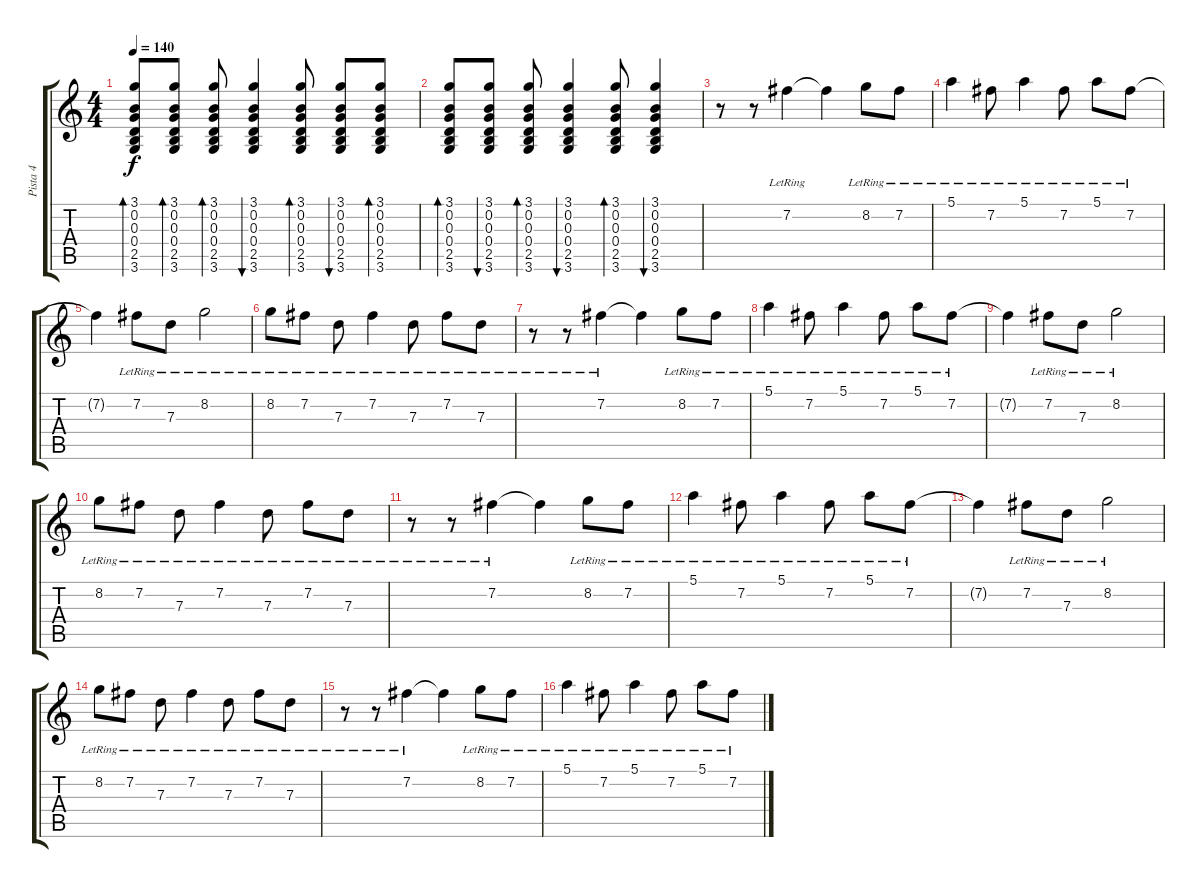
\track ("Pista 4" "Pista 4") {instrument acousticguitarsteel}
\staff {score tabs}
\tuning (E4 B3 G3 D3 A2 E2) {hide}
\ts (4 4)
\tempo 140
\clef g2
\ks c
(3.1{t} 0.2{t} 0.3{t} 0.4{t} 2.5{t} 3.6{t}).8{bd 60 dy f} (3.1 0.2 0.3 0.4 2.5 3.6).8{bd 60} (3.1 0.2 0.3 0.4 2.5 3.6).8{bd 60} (3.1 0.2 0.3 0.4 2.5 3.6).4{bu 60} (3.1 0.2 0.3 0.4 2.5 3.6).8{bd 60} (3.1 0.2 0.3 0.4 2.5 3.6).8{bu 60} (3.1 0.2 0.3 0.4 2.5 3.6).8{bd 60} |
(3.1 0.2 0.3 0.4 2.5 3.6).8{bd 60} (3.1 0.2 0.3 0.4 2.5 3.6).8{bu 60} (3.1 0.2 0.3 0.4 2.5 3.6).8{bd 60} (3.1 0.2 0.3 0.4 2.5 3.6).4{bu 60} (3.1 0.2 0.3 0.4 2.5 3.6).8{bd 60} (3.1 0.2 0.3 0.4 2.5 3.6).4{bu 60} |
r.8{volume 5 instrument acousticguitarsteel} r.8 7.2{lr}.4 7.2{t}.4 8.2{lr}.8 7.2{lr}.8 |
5.1{lr}.4 7.2{lr}.8 5.1{lr}.4 7.2{lr}.8 5.1{lr}.8 7.2{lr}.8 |
7.2{t}.4 7.2{lr}.8 7.3{lr}.8 8.2{lr}.2 |
8.2{lr}.8 7.2{lr}.8 7.3{lr}.8 7.2{lr}.4 7.3{lr}.8 7.2{lr}.8 7.3{lr}.8 |
r.8 r.8 7.2{lr}.4 7.2{t}.4 8.2{lr}.8 7.2{lr}.8 |
5.1{lr}.4 7.2{lr}.8 5.1{lr}.4 7.2{lr}.8 5.1{lr}.8 7.2{lr}.8 |
7.2{t}.4 7.2{lr}.8 7.3{lr}.8 8.2{lr}.2 |
8.2{lr}.8 7.2{lr}.8 7.3{lr}.8 7.2{lr}.4 7.3{lr}.8 7.2{lr}.8 7.3{lr}.8 |
r.8 r.8 7.2{lr}.4 7.2{t}.4 8.2{lr}.8 7.2{lr}.8 |
5.1{lr}.4 7.2{lr}.8 5.1{lr}.4 7.2{lr}.8 5.1{lr}.8 7.2{lr}.8 |
7.2{t}.4 7.2{lr}.8 7.3{lr}.8 8.2{lr}.2 |
8.2{lr}.8 7.2{lr}.8 7.3{lr}.8 7.2{lr}.4 7.3{lr}.8 7.2{lr}.8 7.3{lr}.8 |
r.8 r.8 7.2{lr}.4 7.2{t}.4 8.2{lr}.8 7.2{lr}.8 |
5.1{lr}.4 7.2{lr}.8 5.1{lr}.4 7.2{lr}.8 5.1{lr}.8 7.2{lr}.8
